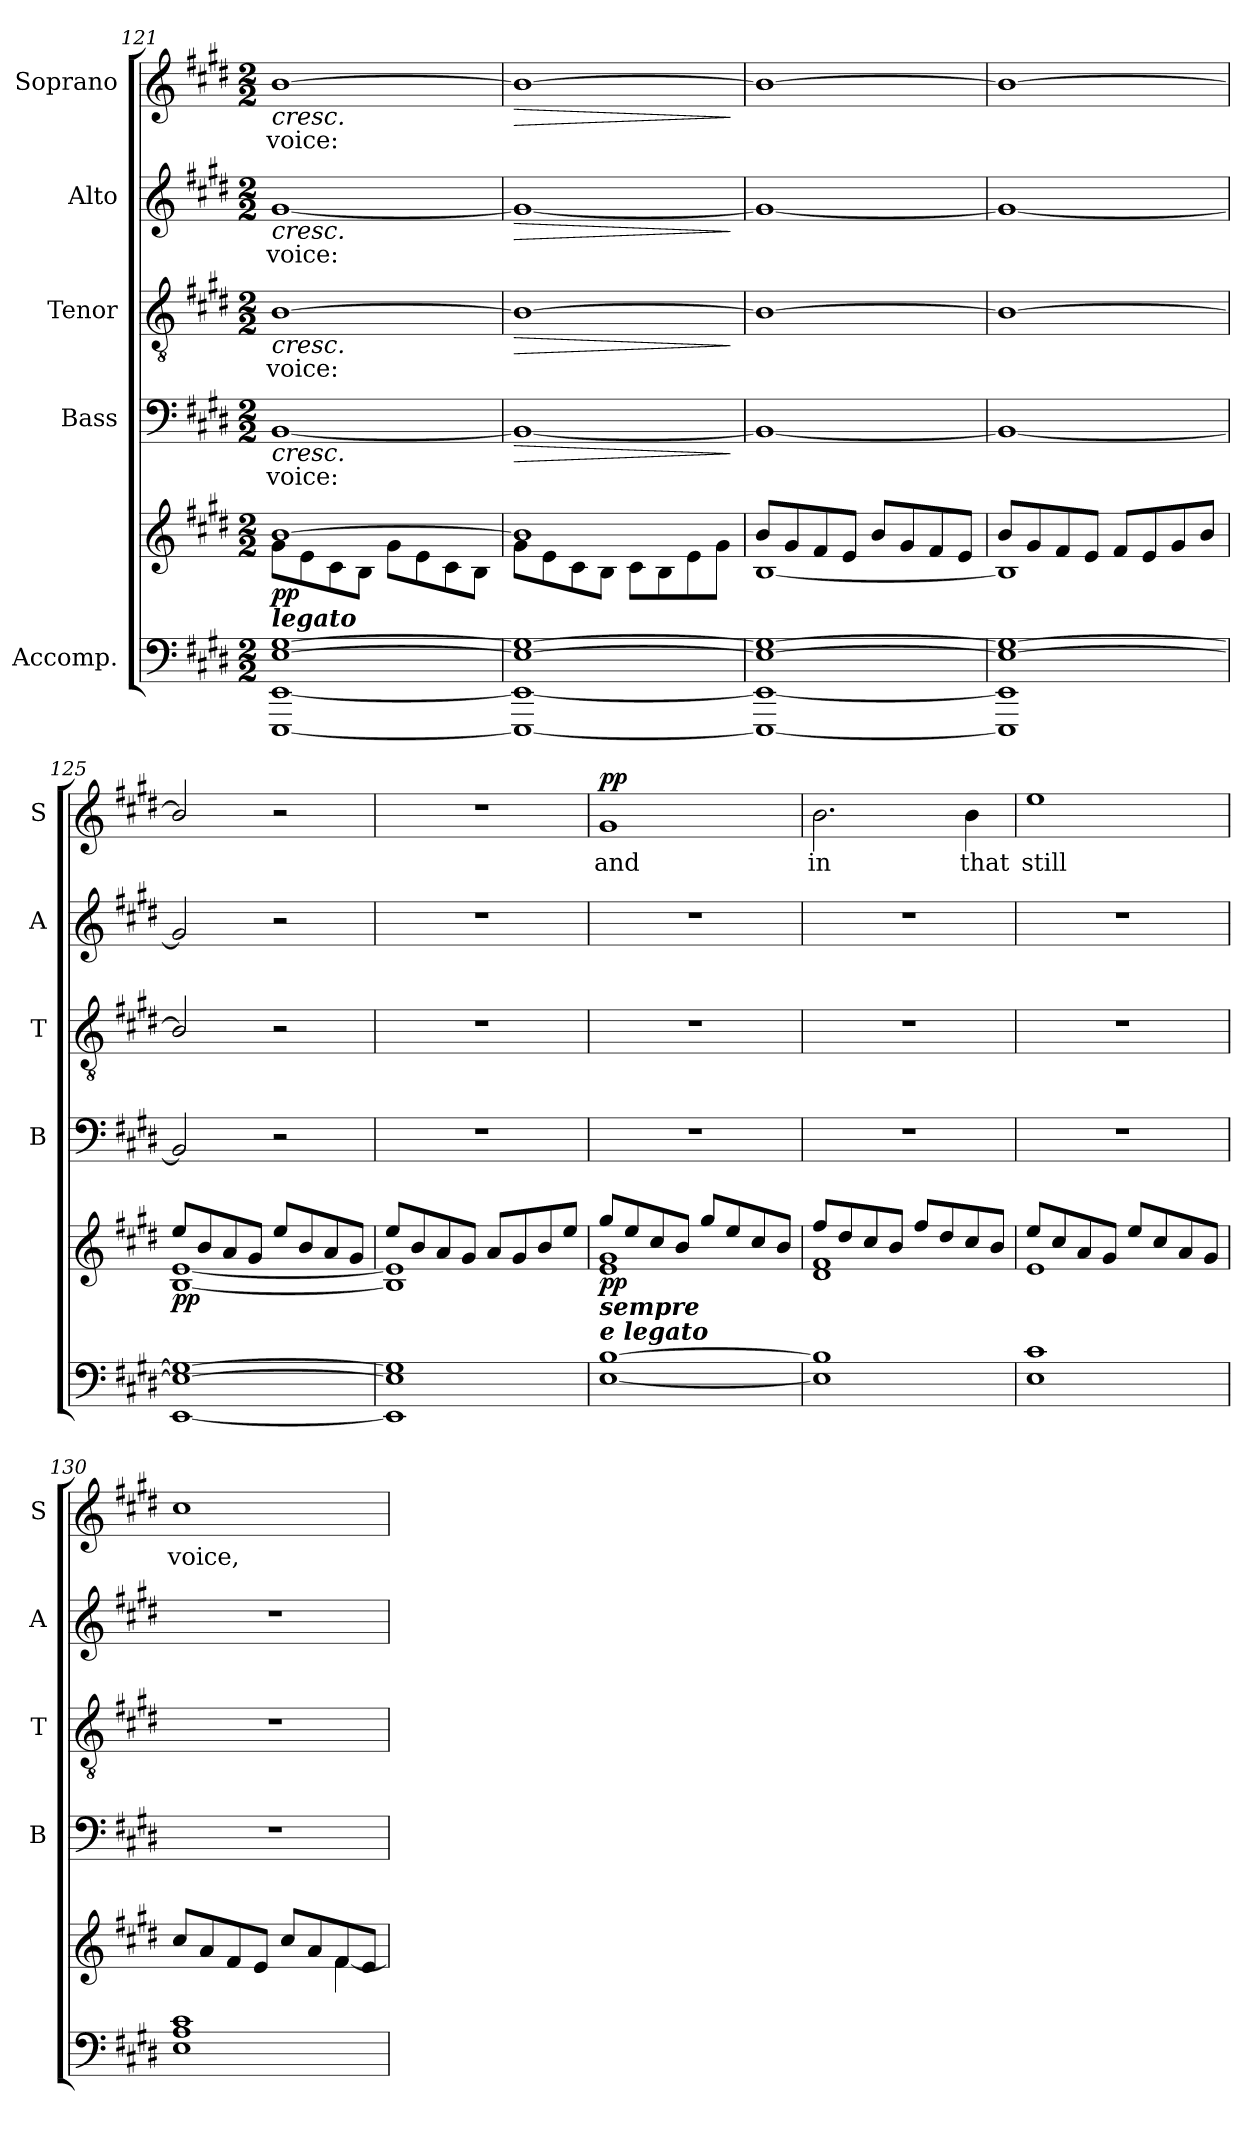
**kern	**kern	**dynam	**kern	**text	**dynam	**kern	**text	**dynam	**kern	**text	**dynam	**kern	**text	**dynam
*part5	*part5	*part5	*part4	*part4	*part4	*part3	*part3	*part3	*part2	*part2	*part2	*part1	*part1	*part1
*staff6	*staff5	*staff5/6	*staff4	*staff4	*staff4	*staff3	*staff3	*staff3	*staff2	*staff2	*staff2	*staff1	*staff1	*staff1
*I"Accomp.	*	*	*I"Bass	*	*	*I"Tenor	*	*	*I"Alto	*	*	*I"Soprano	*	*
*	*	*	*I'B	*	*	*I'T	*	*	*I'A	*	*	*I'S	*	*
*clefF4	*clefG2	*	*clefF4	*	*	*clefGv2	*	*	*clefG2	*	*	*clefG2	*	*
*k[f#c#g#d#]	*k[f#c#g#d#]	*	*k[f#c#g#d#]	*	*	*k[f#c#g#d#]	*	*	*k[f#c#g#d#]	*	*	*k[f#c#g#d#]	*	*
*E:	*E:	*	*E:	*	*	*E:	*	*	*E:	*	*	*E:	*	*
*M2/2	*M2/2	*	*M2/2	*	*	*M2/2	*	*	*M2/2	*	*	*M2/2	*	*
=121	=121	=121	=121	=121	=121	=121	=121	=121	=121	=121	=121	=121	=121	=121
*^	*^	*	*	*	*	*	*	*	*	*	*	*	*	*
!	!	!LO:TX:b:Bi:t=legato	!	!	!	!	!	!	!	!	!	!	!	!	!	!
!	!	!	!	!LO:DY:b	!	!LO:LY:b	!LO:HP:b	!	!LO:LY:b	!LO:HP:b	!	!LO:LY:b	!LO:HP:b	!	!LO:LY:b	!LO:HP:b
[>1E [>1G#	[<1EEE [<1EE	[>1b	8g#\L	pp	[1BB	voice:	<	[1B	voice:	<	[1g#	voice:	<	[1b	voice:	<
.	.	.	8e\	.	.	.	.	.	.	.	.	.	.	.	.	.
.	.	.	8c#\	.	.	.	.	.	.	.	.	.	.	.	.	.
.	.	.	8B\J	.	.	.	.	.	.	.	.	.	.	.	.	.
.	.	.	8g#\L	.	.	.	.	.	.	.	.	.	.	.	.	.
.	.	.	8e\	.	.	.	.	.	.	.	.	.	.	.	.	.
.	.	.	8c#\	.	.	.	.	.	.	.	.	.	.	.	.	.
.	.	.	8B\J	.	.	.	.	.	.	.	.	.	.	.	.	.
=122	=122	=122	=122	=122	=122	=122	=122	=122	=122	=122	=122	=122	=122	=122	=122	=122
!	!	!	!	!	!	!	!LO:HP:b	!	!	!LO:HP:b	!	!	!LO:HP:b	!	!	!LO:HP:b
1E_ 1G#_	1EEE_ 1EE_	1b]	8g#\L	.	1BB_	.	>	1B_	.	>	1g#_	.	>	1b_	.	>
.	.	.	8e\	.	.	.	.	.	.	.	.	.	.	.	.	.
.	.	.	8c#\	.	.	.	.	.	.	.	.	.	.	.	.	.
.	.	.	8B\J	.	.	.	.	.	.	.	.	.	.	.	.	.
.	.	.	8c#\L	.	.	.	.	.	.	.	.	.	.	.	.	.
.	.	.	8B\	.	.	.	.	.	.	.	.	.	.	.	.	.
.	.	.	8e\	.	.	.	.	.	.	.	.	.	.	.	.	.
.	.	.	8g#\J	.	.	.	.	.	.	.	.	.	.	.	.	.
*v	*v	*	*	*	*	*	*	*	*	*	*	*	*	*	*	*
*	*v	*v	*	*	*	*	*	*	*	*	*	*	*	*	*
.	.	.	.	.	[ ]	.	.	[ ]	.	.	[ ]	.	.	[ ]
=123	=123	=123	=123	=123	=123	=123	=123	=123	=123	=123	=123	=123	=123	=123
*^	*^	*	*	*	*	*	*	*	*	*	*	*	*	*
1E_ 1G#_	1EEE_ 1EE_	8b/L	[<1B	.	1BB_	.	.	1B_	.	.	1g#_	.	.	1b_	.	.
.	.	8g#/	.	.	.	.	.	.	.	.	.	.	.	.	.	.
.	.	8f#/	.	.	.	.	.	.	.	.	.	.	.	.	.	.
.	.	8e/J	.	.	.	.	.	.	.	.	.	.	.	.	.	.
.	.	8b/L	.	.	.	.	.	.	.	.	.	.	.	.	.	.
.	.	8g#/	.	.	.	.	.	.	.	.	.	.	.	.	.	.
.	.	8f#/	.	.	.	.	.	.	.	.	.	.	.	.	.	.
.	.	8e/J	.	.	.	.	.	.	.	.	.	.	.	.	.	.
=124	=124	=124	=124	=124	=124	=124	=124	=124	=124	=124	=124	=124	=124	=124	=124	=124
1E_ 1G#_	1EEE] 1EE]	8b/L	1B]	.	1BB_	.	.	1B_	.	.	1g#_	.	.	1b_	.	.
.	.	8g#/	.	.	.	.	.	.	.	.	.	.	.	.	.	.
.	.	8f#/	.	.	.	.	.	.	.	.	.	.	.	.	.	.
.	.	8e/J	.	.	.	.	.	.	.	.	.	.	.	.	.	.
.	.	8f#/L	.	.	.	.	.	.	.	.	.	.	.	.	.	.
.	.	8e/	.	.	.	.	.	.	.	.	.	.	.	.	.	.
.	.	8g#/	.	.	.	.	.	.	.	.	.	.	.	.	.	.
.	.	8b/J	.	.	.	.	.	.	.	.	.	.	.	.	.	.
!!LO:LB:g=z
=125	=125	=125	=125	=125	=125	=125	=125	=125	=125	=125	=125	=125	=125	=125	=125	=125
!	!	!	!	!LO:DY:b	!	!	!	!	!	!	!	!	!	!	!	!
1E_ 1G#_	[<1EE	8ee/L	[<1B [<1e	pp	2BB/]	.	.	2B/]	.	.	2g#/]	.	.	2b/]	.	.
.	.	8b/	.	.	.	.	.	.	.	.	.	.	.	.	.	.
.	.	8a/	.	.	.	.	.	.	.	.	.	.	.	.	.	.
.	.	8g#/J	.	.	.	.	.	.	.	.	.	.	.	.	.	.
.	.	8ee/L	.	.	2r	.	.	2r	.	.	2r	.	.	2r	.	.
.	.	8b/	.	.	.	.	.	.	.	.	.	.	.	.	.	.
.	.	8a/	.	.	.	.	.	.	.	.	.	.	.	.	.	.
.	.	8g#/J	.	.	.	.	.	.	.	.	.	.	.	.	.	.
=126	=126	=126	=126	=126	=126	=126	=126	=126	=126	=126	=126	=126	=126	=126	=126	=126
1E] 1G#]	1EE]	8ee/L	1B] 1e]	.	1r	.	.	1r	.	.	1r	.	.	1r	.	.
.	.	8b/	.	.	.	.	.	.	.	.	.	.	.	.	.	.
.	.	8a/	.	.	.	.	.	.	.	.	.	.	.	.	.	.
.	.	8g#/J	.	.	.	.	.	.	.	.	.	.	.	.	.	.
.	.	8a/L	.	.	.	.	.	.	.	.	.	.	.	.	.	.
.	.	8g#/	.	.	.	.	.	.	.	.	.	.	.	.	.	.
.	.	8b/	.	.	.	.	.	.	.	.	.	.	.	.	.	.
.	.	8ee/J	.	.	.	.	.	.	.	.	.	.	.	.	.	.
=127	=127	=127	=127	=127	=127	=127	=127	=127	=127	=127	=127	=127	=127	=127	=127	=127
!	!	!LO:TX:b:Bi:t=sempre	!	!	!	!	!	!	!	!	!	!	!	!	!	!
!	!	!LO:TX:b:Bi:t=e legato	!	!	!	!	!	!	!	!	!	!	!	!	!	!
!	!	!	!	!LO:DY:b	!	!	!	!	!	!	!	!	!	!	!LO:LY:b	!LO:DY:b
[>1B	[<1E	8gg#/L	1e 1g#	pp	1r	.	.	1r	.	.	1r	.	.	1g#	and	pp
.	.	8ee/	.	.	.	.	.	.	.	.	.	.	.	.	.	.
.	.	8cc#/	.	.	.	.	.	.	.	.	.	.	.	.	.	.
.	.	8b/J	.	.	.	.	.	.	.	.	.	.	.	.	.	.
.	.	8gg#/L	.	.	.	.	.	.	.	.	.	.	.	.	.	.
.	.	8ee/	.	.	.	.	.	.	.	.	.	.	.	.	.	.
.	.	8cc#/	.	.	.	.	.	.	.	.	.	.	.	.	.	.
.	.	8b/J	.	.	.	.	.	.	.	.	.	.	.	.	.	.
=128	=128	=128	=128	=128	=128	=128	=128	=128	=128	=128	=128	=128	=128	=128	=128	=128
!	!	!	!	!	!	!	!	!	!	!	!	!	!	!	!LO:LY:b	!
1B]	1E]	8ff#/L	1d# 1f#	.	1r	.	.	1r	.	.	1r	.	.	2.b\	in	.
.	.	8dd#/	.	.	.	.	.	.	.	.	.	.	.	.	.	.
.	.	8cc#/	.	.	.	.	.	.	.	.	.	.	.	.	.	.
.	.	8b/J	.	.	.	.	.	.	.	.	.	.	.	.	.	.
.	.	8ff#/L	.	.	.	.	.	.	.	.	.	.	.	.	.	.
.	.	8dd#/	.	.	.	.	.	.	.	.	.	.	.	.	.	.
!	!	!	!	!	!	!	!	!	!	!	!	!	!	!	!LO:LY:b	!
.	.	8cc#/	.	.	.	.	.	.	.	.	.	.	.	4b\	that	.
.	.	8b/J	.	.	.	.	.	.	.	.	.	.	.	.	.	.
=129	=129	=129	=129	=129	=129	=129	=129	=129	=129	=129	=129	=129	=129	=129	=129	=129
!	!	!	!	!	!	!	!	!	!	!	!	!	!	!	!LO:LY:b	!
1ryy	1E 1c#	8ee/L	1e	.	1r	.	.	1r	.	.	1r	.	.	1ee	still	.
.	.	8cc#/	.	.	.	.	.	.	.	.	.	.	.	.	.	.
.	.	8a/	.	.	.	.	.	.	.	.	.	.	.	.	.	.
.	.	8g#/J	.	.	.	.	.	.	.	.	.	.	.	.	.	.
.	.	8ee/L	.	.	.	.	.	.	.	.	.	.	.	.	.	.
.	.	8cc#/	.	.	.	.	.	.	.	.	.	.	.	.	.	.
.	.	8a/	.	.	.	.	.	.	.	.	.	.	.	.	.	.
.	.	8g#/J	.	.	.	.	.	.	.	.	.	.	.	.	.	.
=130	=130	=130	=130	=130	=130	=130	=130	=130	=130	=130	=130	=130	=130	=130	=130	=130
!	!	!	!	!	!	!	!	!	!	!	!	!	!	!	!LO:LY:b	!
1ryy	1E 1A 1c#	8cc#/L	2ryy	.	1r	.	.	1r	.	.	1r	.	.	1cc#	voice,	.
.	.	8a/	.	.	.	.	.	.	.	.	.	.	.	.	.	.
.	.	8f#/	.	.	.	.	.	.	.	.	.	.	.	.	.	.
.	.	8e/J	.	.	.	.	.	.	.	.	.	.	.	.	.	.
.	.	8cc#/L	4ryy	.	.	.	.	.	.	.	.	.	.	.	.	.
.	.	8a/	.	.	.	.	.	.	.	.	.	.	.	.	.	.
.	.	8f#/	[<4f#\	.	.	.	.	.	.	.	.	.	.	.	.	.
.	.	8e/J	.	.	.	.	.	.	.	.	.	.	.	.	.	.
*v	*v	*	*	*	*	*	*	*	*	*	*	*	*	*	*	*
*	*v	*v	*	*	*	*	*	*	*	*	*	*	*	*	*
=	=	=	=	=	=	=	=	=	=	=	=	=	=	=
*-	*-	*-	*-	*-	*-	*-	*-	*-	*-	*-	*-	*-	*-	*-
